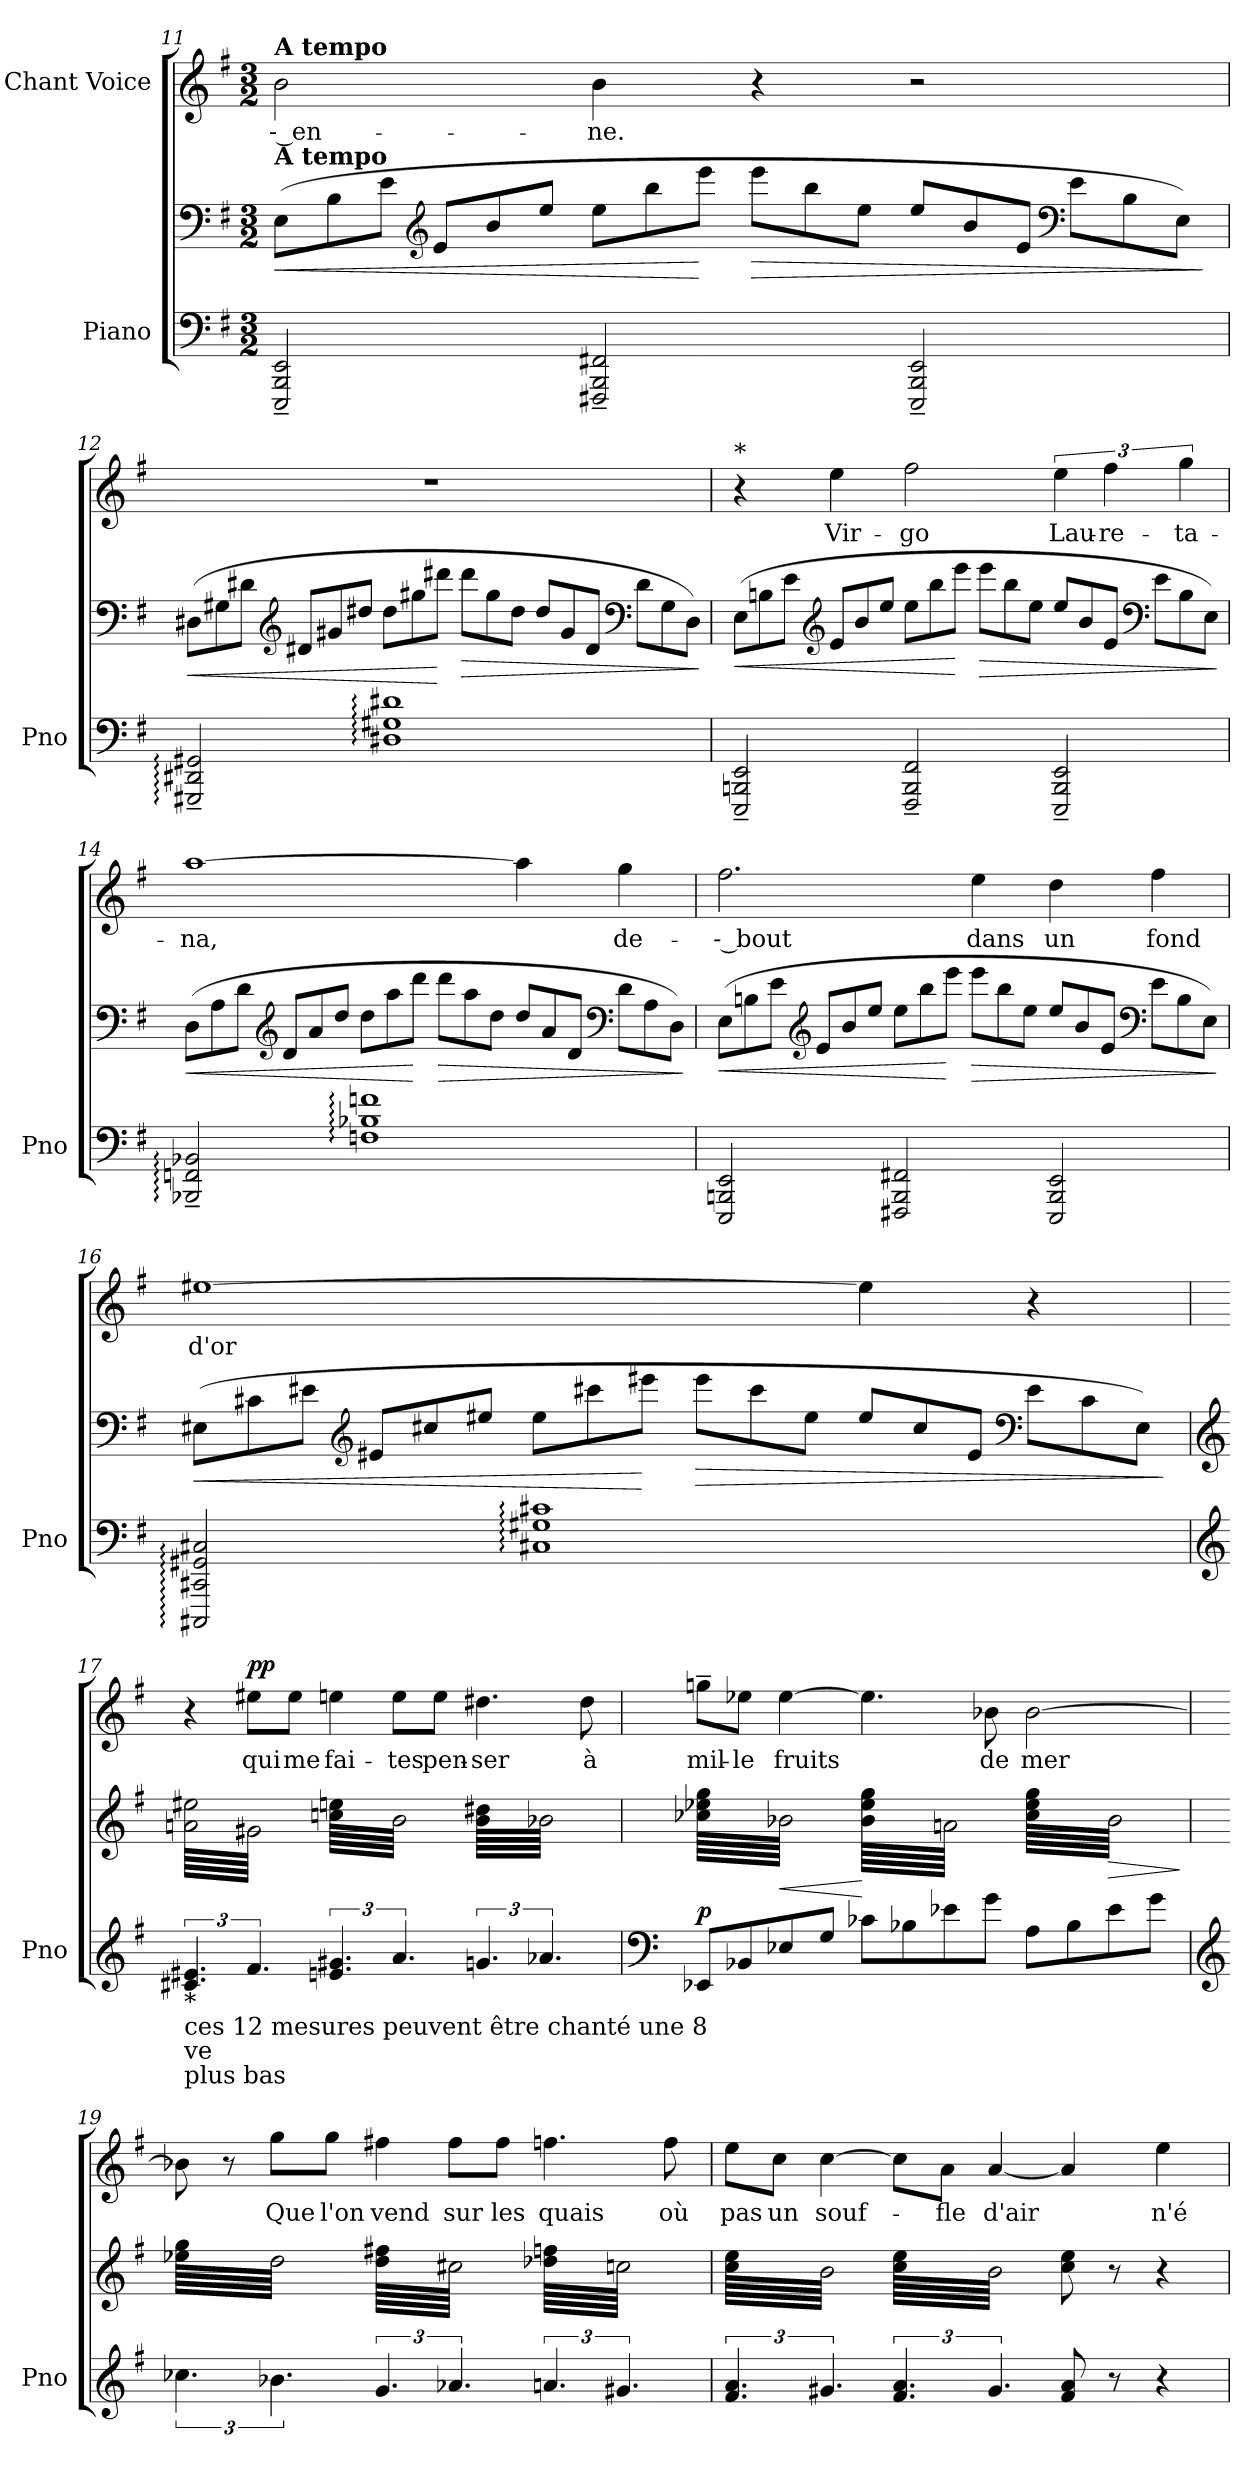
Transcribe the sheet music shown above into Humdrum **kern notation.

**kern	**kern	**dynam	**kern	**text	**dynam
*part2	*part2	*part2	*part1	*part1	*part1
*staff3	*staff2	*staff2/3	*staff1	*staff1	*staff1
*I"Piano	*	*	*I"Chant Voice	*	*
*I'Pno	*	*	*	*	*
!!LO:PB:g=z
*clefF4	*clefF4	*	*clefG2	*	*
*k[f#]	*k[f#]	*	*k[f#]	*	*
*M3/2	*M3/2	*	*M3/2	*	*
*	*Xtuplet	*	*	*	*
=11	=11	=11	=11	=11	=11
!	!	!	!LO:TX:a:B:t=A tempo	!	!
!	!LO:TX:a:B:t=A tempo	!	!	!	!
!	!	!LO:HP:b	!	!LO:LY:b	!
!	!	!LO:DY:n=1:a=2	!	!	!
!	!	!LO:DY:n=2:a=2	!	!	!
!	!	!LO:DY:n=3:a	!	!	!
!	!	!LO:DY:n=4:a	!	!	!
2EEE/~ 2BBB/~ 2EE/~	(>12E\L	< p other-dynamics pp other-dynamics	2b\	-- en-	.
.	12B\	.	.	.	.
.	12e\J	.	.	.	.
*	*clefG2	*	*	*	*
.	12e/L	.	.	.	.
.	12b/	.	.	.	.
.	12ee/J	.	.	.	.
!	!	!	!	!LO:LY:b	!
2FFF#X/~ 2BBB/~ 2FF#X/~	12ee\L	.	4b\	-ne.	.
.	12bb\	.	.	.	.
.	12eee\J	[	.	.	.
!	!	!LO:HP:b	!	!	!
.	12eee\L	>	4r	.	.
.	12bb\	.	.	.	.
.	12ee\J	.	.	.	.
2EEE/~ 2BBB/~ 2EE/~	12ee/L	.	2r	.	.
.	12b/	.	.	.	.
.	12e/J	.	.	.	.
*	*clefF4	*	*	*	*
.	12e\L	.	.	.	.
.	12B\	.	.	.	.
.	12E\J)	.	.	.	.
.	.	]	.	.	.
=12	=12	=12	=12	=12	=12
!	!	!LO:HP:b	!	!	!
2GGG#X/:~ 2DD#X/:~ 2GG#X/:~	(>12D#X\L	<	1.r	.	.
.	12G#X\	.	.	.	.
.	12d#X\J	.	.	.	.
*	*clefG2	*	*	*	*
.	12d#X/L	.	.	.	.
.	12g#X/	.	.	.	.
.	12dd#X/J	.	.	.	.
1D#X: 1G#X: 1d#X:	12dd#\L	.	.	.	.
.	12gg#X\	.	.	.	.
.	12ddd#X\J	[	.	.	.
!	!	!LO:HP:b	!	!	!
.	12ddd#\L	>	.	.	.
.	12gg#\	.	.	.	.
.	12dd#\J	.	.	.	.
.	12dd#/L	.	.	.	.
.	12g#/	.	.	.	.
.	12d#/J	.	.	.	.
*	*clefF4	*	*	*	*
.	12d#\L	.	.	.	.
.	12G#\	.	.	.	.
.	12D#\J)	.	.	.	.
.	.	]	.	.	.
!!LO:LB:g=z
=13	=13	=13	=13	=13	=13
!	!	!	!LO:TX:a:t=*	!	!
!	!	!LO:HP:b	!	!	!
2EEE/~ 2BBBn/~ 2EE/~	(>12E\L	<	4r	.	.
.	12Bn\	.	.	.	.
.	12e\J	.	.	.	.
*	*clefG2	*	*	*	*
!	!	!	!	!LO:LY:b	!LO:DY:a
!	!	!	!	!	!LO:DY:n=1:a
.	12e/L	.	4ee\	Vir-	f other-dynamics
.	12b/	.	.	.	.
.	12ee/J	.	.	.	.
!	!	!	!	!LO:LY:b	!
2FFF#/~ 2BBB/~ 2FF#/~	12ee\L	.	2ff#\	-go	.
.	12bb\	.	.	.	.
.	12eee\J	[	.	.	.
!	!	!LO:HP:b	!	!	!
.	12eee\L	>	.	.	.
.	12bb\	.	.	.	.
.	12ee\J	.	.	.	.
!	!	!	!	!LO:LY:b	!
2EEE/~ 2BBB/~ 2EE/~	12ee/L	.	6ee\	Lau-	.
.	12b/	.	.	.	.
!	!	!	!	!LO:LY:b	!
.	12e/J	.	6ff#\	-re-	.
*	*clefF4	*	*	*	*
.	12e\L	.	.	.	.
!	!	!	!	!LO:LY:b	!
.	12B\	.	6gg\	-ta-	.
.	12E\J)	.	.	.	.
.	.	]	.	.	.
=14	=14	=14	=14	=14	=14
!	!	!LO:HP:b	!	!LO:LY:b	!
2BBB-X/:~ 2FFn/:~ 2BB-X/:~	(>12D\L	<	[1aa	-na,	.
.	12A\	.	.	.	.
.	12d\J	.	.	.	.
*	*clefG2	*	*	*	*
.	12d/L	.	.	.	.
.	12a/	.	.	.	.
.	12dd/J	.	.	.	.
1Fn: 1B-X: 1fn:	12dd\L	.	.	.	.
.	12aa\	.	.	.	.
.	12ddd\J	[	.	.	.
!	!	!LO:HP:b	!	!	!
.	12ddd\L	>	.	.	.
.	12aa\	.	.	.	.
.	12dd\J	.	.	.	.
.	12dd/L	.	4aa\]	.	.
.	12a/	.	.	.	.
.	12d/J	.	.	.	.
*	*clefF4	*	*	*	*
!	!	!	!	!LO:LY:b	!
.	12d\L	.	4gg\	de-	.
.	12A\	.	.	.	.
.	12D\J)	.	.	.	.
.	.	]	.	.	.
!!LO:LB:g=z
=15	=15	=15	=15	=15	=15
!	!	!LO:HP:b	!	!LO:LY:b	!
2EEE/ 2BBBn/ 2EE/	(>12E\L	<	2.ff#\	-- bout	.
.	12Bn\	.	.	.	.
.	12e\J	.	.	.	.
*	*clefG2	*	*	*	*
.	12e/L	.	.	.	.
.	12b/	.	.	.	.
.	12ee/J	.	.	.	.
2FFF#X/ 2BBB/ 2FF#X/	12ee\L	.	.	.	.
.	12bb\	.	.	.	.
.	12eee\J	[	.	.	.
!	!	!LO:HP:b	!	!LO:LY:b	!
.	12eee\L	>	4ee\	dans	.
.	12bb\	.	.	.	.
.	12ee\J	.	.	.	.
!	!	!	!	!LO:LY:b	!
2EEE/ 2BBB/ 2EE/	12ee/L	.	4dd\	un	.
.	12b/	.	.	.	.
.	12e/J	.	.	.	.
*	*clefF4	*	*	*	*
!	!	!	!	!LO:LY:b	!
.	12e\L	.	4ff#\	fond	.
.	12B\	.	.	.	.
.	12E\J)	.	.	.	.
.	.	]	.	.	.
=16	=16	=16	=16	=16	=16
!	!	!LO:HP:b	!	!LO:LY:b	!
2CCC#X/: 2CC#X/: 2GG#X/: 2C#X/:	(>12E#X\L	<	[1ee#X	d'or	.
.	12c#X\	.	.	.	.
.	12e#X\J	.	.	.	.
*	*clefG2	*	*	*	*
.	12e#X/L	.	.	.	.
.	12cc#X/	.	.	.	.
.	12ee#X/J	.	.	.	.
1C#X: 1G#X: 1c#X:	12ee#\L	.	.	.	.
.	12ccc#X\	.	.	.	.
.	12eee#X\J	[	.	.	.
!	!	!LO:HP:b	!	!	!
.	12eee#\L	>	.	.	.
.	12ccc#\	.	.	.	.
.	12ee#\J	.	.	.	.
.	12ee#/L	.	4ee#\]	.	.
.	12cc#/	.	.	.	.
.	12e#/J	.	.	.	.
*	*clefF4	*	*	*	*
.	12e#\L	.	4r	.	.
.	12c#\	.	.	.	.
.	12E#\J)	.	.	.	.
.	.	]	.	.	.
!!LO:LB:g=z
=17	=17	=17	=17	=17	=17
*clefG2	*clefG2	*	*	*	*
!LO:N:n=1:head=solid	!	!	!	!	!
!LO:N:n=2:head=solid	!	!	!	!	!
*	*tuplet	*	*	*	*
!LO:TX:b:t=*	!	!	!	!	!
!LO:TX:b:t=ces 12 mesures peuvent être chanté une 8	!	!	!	!	!
!LO:TX:b:t=ve	!	!	!	!	!
!LO:TX:b:t=plus bas	!	!	!	!	!
!	!LO:N:n=1:head=solid	!	!	!	!
!	!LO:N:n=2:head=solid	!LO:DY:b	!	!	!
!	!	!LO:DY:n=1:b	!	!	!
*	*tremolo	*	*	*	*
6.c#X/ 6.e#X/	(>64an\ 64ee#X\LLLL	pp other-dynamics	4r	.	.
.	64g#X\)	.	.	.	.
.	64an\ 64ee#X\	.	.	.	.
.	64g#X\)	.	.	.	.
.	64an\ 64ee#X\	.	.	.	.
.	64g#X\)	.	.	.	.
.	64an\ 64ee#X\	.	.	.	.
.	64g#X\)	.	.	.	.
.	64an\ 64ee#X\	.	.	.	.
.	64g#X\)	.	.	.	.
.	64an\ 64ee#X\	.	.	.	.
.	64g#X\)	.	.	.	.
.	64an\ 64ee#X\	.	.	.	.
.	64g#X\)	.	.	.	.
.	64an\ 64ee#X\	.	.	.	.
.	64g#X\)	.	.	.	.
!LO:N:head=solid	!LO:N:head=solid	!	!	!LO:LY:b	!LO:DY:a
6.f#/	64an\ 64ee#X\	.	8ee#X\L	qui	pp
.	64g#X\)	.	.	.	.
.	64an\ 64ee#X\	.	.	.	.
.	64g#X\)	.	.	.	.
.	64an\ 64ee#X\	.	.	.	.
.	64g#X\)	.	.	.	.
.	64an\ 64ee#X\	.	.	.	.
.	64g#X\)	.	.	.	.
!	!	!	!	!LO:LY:b	!
.	64an\ 64ee#X\	.	8ee#\J	me	.
.	64g#X\)	.	.	.	.
.	64an\ 64ee#X\	.	.	.	.
.	64g#X\)	.	.	.	.
.	64an\ 64ee#X\	.	.	.	.
.	64g#X\)	.	.	.	.
.	64an\ 64ee#X\	.	.	.	.
.	64g#X\)JJJJ	.	.	.	.
!LO:N:n=1:head=solid	!	!	!	!	!
!LO:N:n=2:head=solid	!LO:N:n=1:head=solid	!	!	!	!
!	!LO:N:n=2:head=solid	!	!	!LO:LY:b	!
6.en/ 6.g#X/	(>64ccn\ 64een\LLLL	.	4een\	fai-	.
.	64b\)	.	.	.	.
.	64ccn\ 64een\	.	.	.	.
.	64b\)	.	.	.	.
.	64ccn\ 64een\	.	.	.	.
.	64b\)	.	.	.	.
.	64ccn\ 64een\	.	.	.	.
.	64b\)	.	.	.	.
.	64ccn\ 64een\	.	.	.	.
.	64b\)	.	.	.	.
.	64ccn\ 64een\	.	.	.	.
.	64b\)	.	.	.	.
.	64ccn\ 64een\	.	.	.	.
.	64b\)	.	.	.	.
.	64ccn\ 64een\	.	.	.	.
.	64b\)	.	.	.	.
!LO:N:head=solid	!LO:N:head=solid	!	!	!LO:LY:b	!
6.a/	64ccn\ 64een\	.	8ee\L	-tes	.
.	64b\)	.	.	.	.
.	64ccn\ 64een\	.	.	.	.
.	64b\)	.	.	.	.
.	64ccn\ 64een\	.	.	.	.
.	64b\)	.	.	.	.
.	64ccn\ 64een\	.	.	.	.
.	64b\)	.	.	.	.
!	!	!	!	!LO:LY:b	!
.	64ccn\ 64een\	.	8ee\J	pen-	.
.	64b\)	.	.	.	.
.	64ccn\ 64een\	.	.	.	.
.	64b\)	.	.	.	.
.	64ccn\ 64een\	.	.	.	.
.	64b\)	.	.	.	.
.	64ccn\ 64een\	.	.	.	.
.	64b\)JJJJ	.	.	.	.
!LO:N:head=solid	!LO:N:n=1:head=solid	!	!	!	!
!	!LO:N:n=2:head=solid	!	!	!LO:LY:b	!
6.gn/	(>64b\ 64dd#X\LLLL	.	4.dd#X\	-ser	.
.	64b-X\)	.	.	.	.
.	64b\ 64dd#X\	.	.	.	.
.	64b-X\)	.	.	.	.
.	64b\ 64dd#X\	.	.	.	.
.	64b-X\)	.	.	.	.
.	64b\ 64dd#X\	.	.	.	.
.	64b-X\)	.	.	.	.
.	64b\ 64dd#X\	.	.	.	.
.	64b-X\)	.	.	.	.
.	64b\ 64dd#X\	.	.	.	.
.	64b-X\)	.	.	.	.
.	64b\ 64dd#X\	.	.	.	.
.	64b-X\)	.	.	.	.
.	64b\ 64dd#X\	.	.	.	.
.	64b-X\)	.	.	.	.
!LO:N:head=solid	!LO:N:head=solid	!	!	!	!
6.a-X/	64b\ 64dd#X\	.	.	.	.
.	64b-X\)	.	.	.	.
.	64b\ 64dd#X\	.	.	.	.
.	64b-X\)	.	.	.	.
.	64b\ 64dd#X\	.	.	.	.
.	64b-X\)	.	.	.	.
.	64b\ 64dd#X\	.	.	.	.
.	64b-X\)	.	.	.	.
!	!	!	!	!LO:LY:b	!
.	64b\ 64dd#X\	.	8dd#\	à	.
.	64b-X\)	.	.	.	.
.	64b\ 64dd#X\	.	.	.	.
.	64b-X\)	.	.	.	.
.	64b\ 64dd#X\	.	.	.	.
.	64b-X\)	.	.	.	.
.	64b\ 64dd#X\	.	.	.	.
.	64b-X\)JJJJ	.	.	.	.
=18	=18	=18	=18	=18	=18
*clefF4	*	*	*	*	*
!	!LO:N:n=1:head=solid	!	!	!	!
!	!LO:N:n=2:head=solid	!	!	!	!
!	!LO:N:n=3:head=solid	!LO:DY:a=2	!	!LO:LY:b	!
8EE-X/L	(>64cc-X\ 64ee-X\ 64gg\LLLL	p	8ggn~\L	mil-	.
.	64b-X\)	.	.	.	.
.	64cc-X\ 64ee-X\ 64gg\	.	.	.	.
.	64b-X\)	.	.	.	.
.	64cc-X\ 64ee-X\ 64gg\	.	.	.	.
.	64b-X\)	.	.	.	.
.	64cc-X\ 64ee-X\ 64gg\	.	.	.	.
.	64b-X\)	.	.	.	.
!	!	!	!	!LO:LY:b	!
8BB-X/	64cc-X\ 64ee-X\ 64gg\	.	8ee-X\J	-le	.
.	64b-X\)	.	.	.	.
.	64cc-X\ 64ee-X\ 64gg\	.	.	.	.
.	64b-X\)	.	.	.	.
.	64cc-X\ 64ee-X\ 64gg\	.	.	.	.
.	64b-X\)	.	.	.	.
.	64cc-X\ 64ee-X\ 64gg\	.	.	.	.
.	64b-X\)	.	.	.	.
!	!LO:N:head=solid	!LO:HP:b	!	!LO:LY:b	!
8E-X/	64cc-X\ 64ee-X\ 64gg\	<	[4ee-\	fruits	.
.	64b-X\)	.	.	.	.
.	64cc-X\ 64ee-X\ 64gg\	.	.	.	.
.	64b-X\)	.	.	.	.
.	64cc-X\ 64ee-X\ 64gg\	.	.	.	.
.	64b-X\)	.	.	.	.
.	64cc-X\ 64ee-X\ 64gg\	.	.	.	.
.	64b-X\)	.	.	.	.
8G/J	64cc-X\ 64ee-X\ 64gg\	.	.	.	.
.	64b-X\)	.	.	.	.
.	64cc-X\ 64ee-X\ 64gg\	.	.	.	.
.	64b-X\)	.	.	.	.
.	64cc-X\ 64ee-X\ 64gg\	.	.	.	.
.	64b-X\)	.	.	.	.
.	64cc-X\ 64ee-X\ 64gg\	.	.	.	.
.	64b-X\)JJJJ	.	.	.	.
!	!LO:N:n=1:head=solid	!	!	!	!
!	!LO:N:n=2:head=solid	!	!	!	!
!	!LO:N:n=3:head=solid	!	!	!	!
8c-X\L	(>64b-\ 64ee-\ 64gg\LLLL	[	4.ee-\]	.	.
.	64an\)	.	.	.	.
.	64b-\ 64ee-\ 64gg\	.	.	.	.
.	64an\)	.	.	.	.
.	64b-\ 64ee-\ 64gg\	.	.	.	.
.	64an\)	.	.	.	.
.	64b-\ 64ee-\ 64gg\	.	.	.	.
.	64an\)	.	.	.	.
8B-X\	64b-\ 64ee-\ 64gg\	.	.	.	.
.	64an\)	.	.	.	.
.	64b-\ 64ee-\ 64gg\	.	.	.	.
.	64an\)	.	.	.	.
.	64b-\ 64ee-\ 64gg\	.	.	.	.
.	64an\)	.	.	.	.
.	64b-\ 64ee-\ 64gg\	.	.	.	.
.	64an\)	.	.	.	.
!	!LO:N:head=solid	!	!	!	!
8e-X\	64b-\ 64ee-\ 64gg\	.	.	.	.
.	64an\)	.	.	.	.
.	64b-\ 64ee-\ 64gg\	.	.	.	.
.	64an\)	.	.	.	.
.	64b-\ 64ee-\ 64gg\	.	.	.	.
.	64an\)	.	.	.	.
.	64b-\ 64ee-\ 64gg\	.	.	.	.
.	64an\)	.	.	.	.
!	!	!	!	!LO:LY:b	!
8g\J	64b-\ 64ee-\ 64gg\	.	8b-X\	de	.
.	64an\)	.	.	.	.
.	64b-\ 64ee-\ 64gg\	.	.	.	.
.	64an\)	.	.	.	.
.	64b-\ 64ee-\ 64gg\	.	.	.	.
.	64an\)	.	.	.	.
.	64b-\ 64ee-\ 64gg\	.	.	.	.
.	64an\)JJJJ	.	.	.	.
!	!LO:N:n=1:head=solid	!	!	!	!
!	!LO:N:n=2:head=solid	!	!	!	!
!	!LO:N:n=3:head=solid	!	!	!LO:LY:b	!
8A\L	(>64cc-\ 64ee-\ 64gg\LLLL	.	[2b-\	mer	.
.	64b-\)	.	.	.	.
.	64cc-\ 64ee-\ 64gg\	.	.	.	.
.	64b-\)	.	.	.	.
.	64cc-\ 64ee-\ 64gg\	.	.	.	.
.	64b-\)	.	.	.	.
.	64cc-\ 64ee-\ 64gg\	.	.	.	.
.	64b-\)	.	.	.	.
8B-\	64cc-\ 64ee-\ 64gg\	.	.	.	.
.	64b-\)	.	.	.	.
.	64cc-\ 64ee-\ 64gg\	.	.	.	.
.	64b-\)	.	.	.	.
.	64cc-\ 64ee-\ 64gg\	.	.	.	.
.	64b-\)	.	.	.	.
.	64cc-\ 64ee-\ 64gg\	.	.	.	.
.	64b-\)	.	.	.	.
!	!LO:N:head=solid	!LO:HP:b	!	!	!
8e-\	64cc-\ 64ee-\ 64gg\	>	.	.	.
.	64b-\)	.	.	.	.
.	64cc-\ 64ee-\ 64gg\	.	.	.	.
.	64b-\)	.	.	.	.
.	64cc-\ 64ee-\ 64gg\	.	.	.	.
.	64b-\)	.	.	.	.
.	64cc-\ 64ee-\ 64gg\	.	.	.	.
.	64b-\)	.	.	.	.
8g\J	64cc-\ 64ee-\ 64gg\	.	.	.	.
.	64b-\)	.	.	.	.
.	64cc-\ 64ee-\ 64gg\	.	.	.	.
.	64b-\)	.	.	.	.
.	64cc-\ 64ee-\ 64gg\	.	.	.	.
.	64b-\)	.	.	.	.
.	64cc-\ 64ee-\ 64gg\	.	.	.	.
.	64b-\)JJJJ	.	.	.	.
.	.	]	.	.	.
!!LO:PB:g=z
=19	=19	=19	=19	=19	=19
*clefG2	*	*	*	*	*
!LO:N:head=solid	!LO:N:n=1:head=solid	!	!	!	!
!	!LO:N:n=2:head=solid	!	!	!	!
6.cc-X\	(>64ee-X\ 64gg\LLLL	.	8b-X\]	.	.
.	64dd\)	.	.	.	.
.	64ee-X\ 64gg\	.	.	.	.
.	64dd\)	.	.	.	.
.	64ee-X\ 64gg\	.	.	.	.
.	64dd\)	.	.	.	.
.	64ee-X\ 64gg\	.	.	.	.
.	64dd\)	.	.	.	.
.	64ee-X\ 64gg\	.	8r	.	.
.	64dd\)	.	.	.	.
.	64ee-X\ 64gg\	.	.	.	.
.	64dd\)	.	.	.	.
.	64ee-X\ 64gg\	.	.	.	.
.	64dd\)	.	.	.	.
.	64ee-X\ 64gg\	.	.	.	.
.	64dd\)	.	.	.	.
!LO:N:head=solid	!LO:N:head=solid	!	!	!LO:LY:b	!
6.b-X\	64ee-X\ 64gg\	.	8gg\L	Que	.
.	64dd\)	.	.	.	.
.	64ee-X\ 64gg\	.	.	.	.
.	64dd\)	.	.	.	.
.	64ee-X\ 64gg\	.	.	.	.
.	64dd\)	.	.	.	.
.	64ee-X\ 64gg\	.	.	.	.
.	64dd\)	.	.	.	.
!	!	!	!	!LO:LY:b	!
.	64ee-X\ 64gg\	.	8gg\J	l'on	.
.	64dd\)	.	.	.	.
.	64ee-X\ 64gg\	.	.	.	.
.	64dd\)	.	.	.	.
.	64ee-X\ 64gg\	.	.	.	.
.	64dd\)	.	.	.	.
.	64ee-X\ 64gg\	.	.	.	.
.	64dd\)JJJJ	.	.	.	.
!LO:N:head=solid	!LO:N:n=1:head=solid	!	!	!	!
!	!LO:N:n=2:head=solid	!	!	!LO:LY:b	!
6.g/	(>64dd\ 64ff#X\LLLL	.	4ff#X\	vend	.
.	64cc#X\)	.	.	.	.
.	64dd\ 64ff#X\	.	.	.	.
.	64cc#X\)	.	.	.	.
.	64dd\ 64ff#X\	.	.	.	.
.	64cc#X\)	.	.	.	.
.	64dd\ 64ff#X\	.	.	.	.
.	64cc#X\)	.	.	.	.
.	64dd\ 64ff#X\	.	.	.	.
.	64cc#X\)	.	.	.	.
.	64dd\ 64ff#X\	.	.	.	.
.	64cc#X\)	.	.	.	.
.	64dd\ 64ff#X\	.	.	.	.
.	64cc#X\)	.	.	.	.
.	64dd\ 64ff#X\	.	.	.	.
.	64cc#X\)	.	.	.	.
!LO:N:head=solid	!LO:N:head=solid	!	!	!LO:LY:b	!
6.a-X/	64dd\ 64ff#X\	.	8ff#\L	sur	.
.	64cc#X\)	.	.	.	.
.	64dd\ 64ff#X\	.	.	.	.
.	64cc#X\)	.	.	.	.
.	64dd\ 64ff#X\	.	.	.	.
.	64cc#X\)	.	.	.	.
.	64dd\ 64ff#X\	.	.	.	.
.	64cc#X\)	.	.	.	.
!	!	!	!	!LO:LY:b	!
.	64dd\ 64ff#X\	.	8ff#\J	les	.
.	64cc#X\)	.	.	.	.
.	64dd\ 64ff#X\	.	.	.	.
.	64cc#X\)	.	.	.	.
.	64dd\ 64ff#X\	.	.	.	.
.	64cc#X\)	.	.	.	.
.	64dd\ 64ff#X\	.	.	.	.
.	64cc#X\)JJJJ	.	.	.	.
!LO:N:head=solid	!LO:N:n=1:head=solid	!	!	!	!
!	!LO:N:n=2:head=solid	!	!	!LO:LY:b	!
6.an/	(>64dd-X\ 64ffn\LLLL	.	4.ffn\	quais	.
.	64ccn\)	.	.	.	.
.	64dd-X\ 64ffn\	.	.	.	.
.	64ccn\)	.	.	.	.
.	64dd-X\ 64ffn\	.	.	.	.
.	64ccn\)	.	.	.	.
.	64dd-X\ 64ffn\	.	.	.	.
.	64ccn\)	.	.	.	.
.	64dd-X\ 64ffn\	.	.	.	.
.	64ccn\)	.	.	.	.
.	64dd-X\ 64ffn\	.	.	.	.
.	64ccn\)	.	.	.	.
.	64dd-X\ 64ffn\	.	.	.	.
.	64ccn\)	.	.	.	.
.	64dd-X\ 64ffn\	.	.	.	.
.	64ccn\)	.	.	.	.
!LO:N:head=solid	!LO:N:head=solid	!	!	!	!
6.g#X/	64dd-X\ 64ffn\	.	.	.	.
.	64ccn\)	.	.	.	.
.	64dd-X\ 64ffn\	.	.	.	.
.	64ccn\)	.	.	.	.
.	64dd-X\ 64ffn\	.	.	.	.
.	64ccn\)	.	.	.	.
.	64dd-X\ 64ffn\	.	.	.	.
.	64ccn\)	.	.	.	.
!	!	!	!	!LO:LY:b	!
.	64dd-X\ 64ffn\	.	8ff\	où	.
.	64ccn\)	.	.	.	.
.	64dd-X\ 64ffn\	.	.	.	.
.	64ccn\)	.	.	.	.
.	64dd-X\ 64ffn\	.	.	.	.
.	64ccn\)	.	.	.	.
.	64dd-X\ 64ffn\	.	.	.	.
.	64ccn\)JJJJ	.	.	.	.
=20	=20	=20	=20	=20	=20
!LO:N:n=1:head=solid	!	!	!	!	!
!LO:N:n=2:head=solid	!LO:N:n=1:head=solid	!	!	!	!
!	!LO:N:n=2:head=solid	!	!	!LO:LY:b	!
6.f#/ 6.a/	(>64cc\ 64ee\LLLL	.	8ee\L	pas	.
.	64b\)	.	.	.	.
.	64cc\ 64ee\	.	.	.	.
.	64b\)	.	.	.	.
.	64cc\ 64ee\	.	.	.	.
.	64b\)	.	.	.	.
.	64cc\ 64ee\	.	.	.	.
.	64b\)	.	.	.	.
!	!	!	!	!LO:LY:b	!
.	64cc\ 64ee\	.	8cc\J	un	.
.	64b\)	.	.	.	.
.	64cc\ 64ee\	.	.	.	.
.	64b\)	.	.	.	.
.	64cc\ 64ee\	.	.	.	.
.	64b\)	.	.	.	.
.	64cc\ 64ee\	.	.	.	.
.	64b\)	.	.	.	.
!LO:N:head=solid	!LO:N:head=solid	!	!	!LO:LY:b	!
6.g#X/	64cc\ 64ee\	.	[4cc\	souf-	.
.	64b\)	.	.	.	.
.	64cc\ 64ee\	.	.	.	.
.	64b\)	.	.	.	.
.	64cc\ 64ee\	.	.	.	.
.	64b\)	.	.	.	.
.	64cc\ 64ee\	.	.	.	.
.	64b\)	.	.	.	.
.	64cc\ 64ee\	.	.	.	.
.	64b\)	.	.	.	.
.	64cc\ 64ee\	.	.	.	.
.	64b\)	.	.	.	.
.	64cc\ 64ee\	.	.	.	.
.	64b\)	.	.	.	.
.	64cc\ 64ee\	.	.	.	.
.	64b\)JJJJ	.	.	.	.
!LO:N:n=1:head=solid	!	!	!	!	!
!LO:N:n=2:head=solid	!LO:N:n=1:head=solid	!	!	!	!
!	!LO:N:n=2:head=solid	!	!	!	!
6.f#/ 6.a/	(>64cc\ 64ee\LLLL	.	8cc\L]	.	.
.	64b\)	.	.	.	.
.	64cc\ 64ee\	.	.	.	.
.	64b\)	.	.	.	.
.	64cc\ 64ee\	.	.	.	.
.	64b\)	.	.	.	.
.	64cc\ 64ee\	.	.	.	.
.	64b\)	.	.	.	.
!	!	!	!	!LO:LY:b	!
.	64cc\ 64ee\	.	8a\J	-fle	.
.	64b\)	.	.	.	.
.	64cc\ 64ee\	.	.	.	.
.	64b\)	.	.	.	.
.	64cc\ 64ee\	.	.	.	.
.	64b\)	.	.	.	.
.	64cc\ 64ee\	.	.	.	.
.	64b\)	.	.	.	.
!LO:N:head=solid	!LO:N:head=solid	!	!	!LO:LY:b	!
6.g#/	64cc\ 64ee\	.	[4a/	d'air	.
.	64b\)	.	.	.	.
.	64cc\ 64ee\	.	.	.	.
.	64b\)	.	.	.	.
.	64cc\ 64ee\	.	.	.	.
.	64b\)	.	.	.	.
.	64cc\ 64ee\	.	.	.	.
.	64b\)	.	.	.	.
.	64cc\ 64ee\	.	.	.	.
.	64b\)	.	.	.	.
.	64cc\ 64ee\	.	.	.	.
.	64b\)	.	.	.	.
.	64cc\ 64ee\	.	.	.	.
.	64b\)	.	.	.	.
.	64cc\ 64ee\	.	.	.	.
.	64b\)JJJJ	.	.	.	.
*	*Xtremolo	*	*	*	*
8f#/ 8a/	8cc\ 8ee\	.	4a/]	.	.
.	.	.	.	.	.
.	.	.	.	.	.
.	.	.	.	.	.
.	.	.	.	.	.
.	.	.	.	.	.
.	.	.	.	.	.
.	.	.	.	.	.
8r	8r	.	.	.	.
.	.	.	.	.	.
.	.	.	.	.	.
.	.	.	.	.	.
.	.	.	.	.	.
.	.	.	.	.	.
.	.	.	.	.	.
.	.	.	.	.	.
!	!	!	!	!LO:LY:b	!
4r	4r	.	4ee\	n'é-	.
=	=	=	=	=	=
*-	*-	*-	*-	*-	*-
